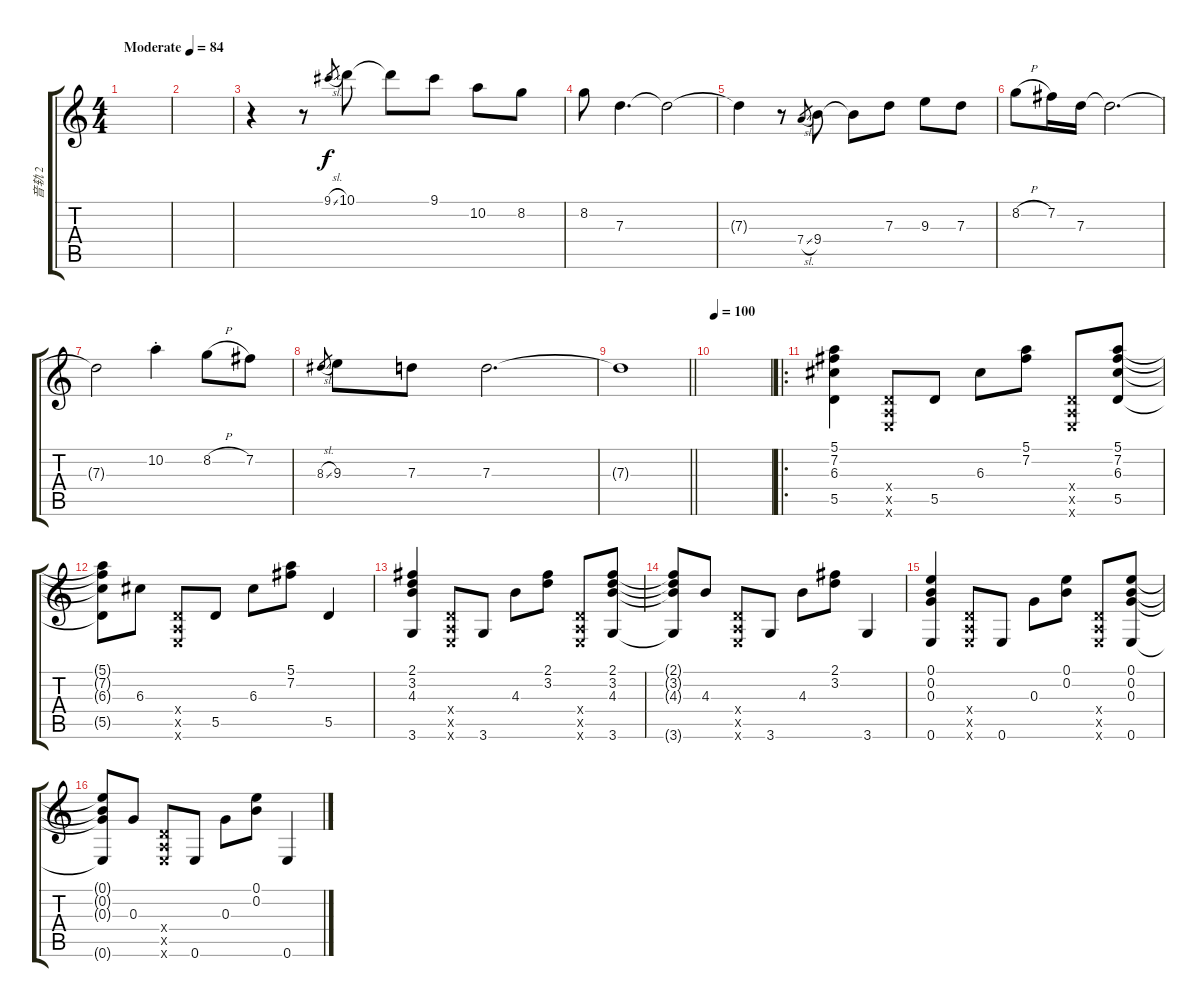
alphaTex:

\track ("音轨 2" "音轨 2") {instrument acousticguitarsteel}
\staff {score tabs}
\tuning (E4 B3 G3 D3 A2 E2) {hide}
\ts (4 4)
\tempo (84 "Moderate")
\clef g2
\ks c
|
|
r.4 r.8 9.1{sl}.8{gr} 10.1.8 10.1{t}.8 9.1.8 10.2.8 8.2.8 |
8.2.8 7.3.4{d} 7.3{t}.2 |
7.3{t}.4 r.8 7.4{sl}.8{gr} 9.4.8 9.4{t}.8 7.3.8 9.3.8 7.3.8 |
8.2{h}.8 7.2.16 7.3.16 7.3{t}.2{d} |
7.3{t}.2 10.2{st}.4 8.2{h}.8 7.2.8 |
8.3{sl}.8{gr} 9.3.8 7.3.8 7.3.2{d} |
\barLineRight lightlight
7.3{t}.1 |
\tempo 100
|
\ro
(5.1 7.2 6.3 5.5).4 (0.4{x} 0.5{x} 0.6{x}).8 5.5.8 6.3.8 (5.1 7.2).8 (0.4{x} 0.5{x} 0.6{x}).8 (5.1 7.2 6.3 5.5).8 |
(5.1{t} 7.2{t} 6.3{t} 5.5{t}).8 6.3.8 (0.4{x} 0.5{x} 0.6{x}).8 5.5.8 6.3.8 (5.1 7.2).8 5.5.4 |
(2.1 3.2 4.3 3.6).4 (0.4{x} 0.5{x} 0.6{x}).8 3.6.8 4.3.8 (2.1 3.2).8 (0.4{x} 0.5{x} 0.6{x}).8 (2.1 3.2 4.3 3.6).8 |
(2.1{t} 3.2{t} 4.3{t} 3.6{t}).8 4.3.8 (0.4{x} 0.5{x} 0.6{x}).8 3.6.8 4.3.8 (2.1 3.2).8 3.6.4 |
(0.1 0.2 0.3 0.6).4 (0.4{x} 0.5{x} 0.6{x}).8 0.6.8 0.3.8 (0.1 0.2).8 (0.4{x} 0.5{x} 0.6{x}).8 (0.1 0.2 0.3 0.6).8 |
(0.1{t} 0.2{t} 0.3{t} 0.6{t}).8 0.3.8 (0.4{x} 0.5{x} 0.6{x}).8 0.6.8 0.3.8 (0.1 0.2).8 0.6.4
